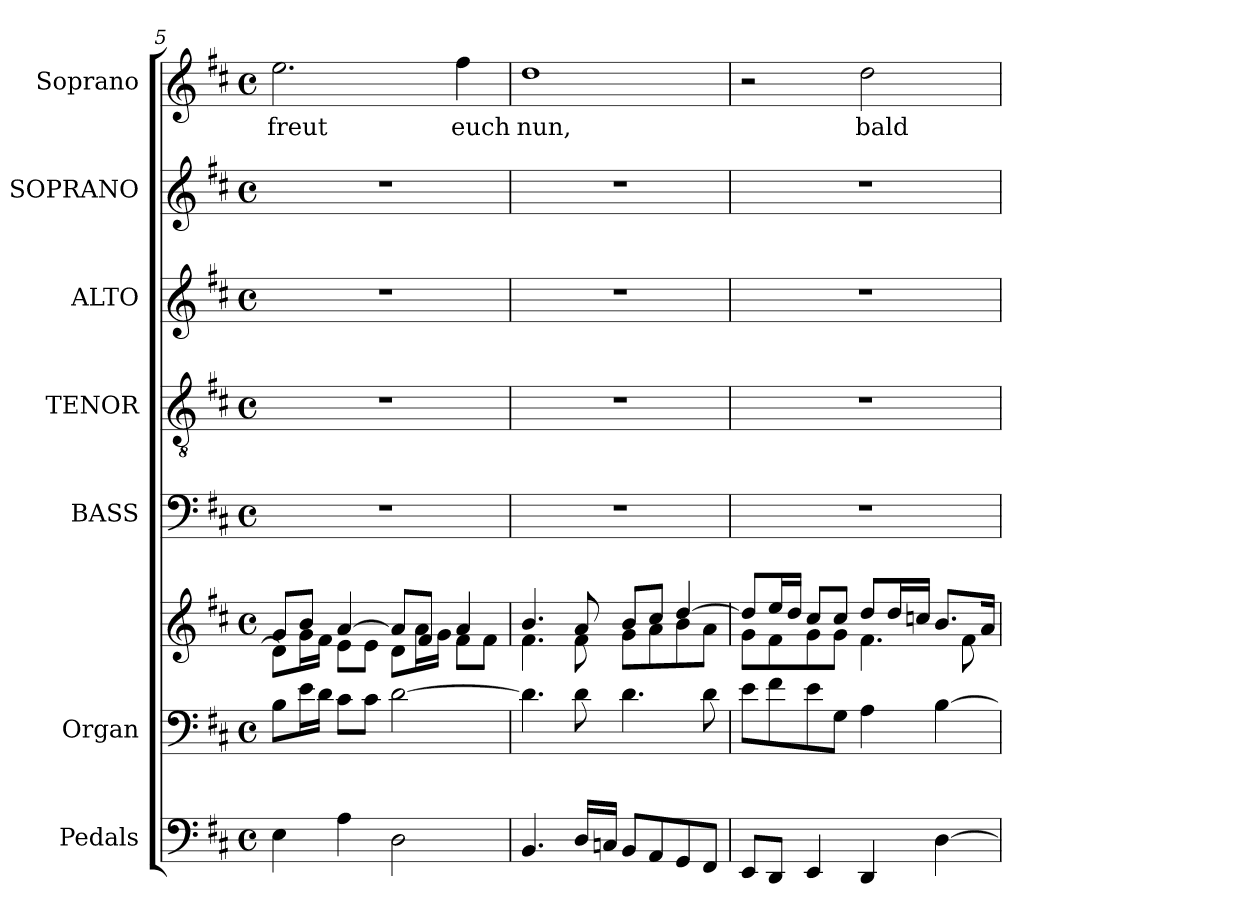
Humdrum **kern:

**kern	**kern	**kern	**kern	**kern	**kern	**kern	**kern	**text
*part7	*part6	*part6	*part5	*part4	*part3	*part2	*part1	*part1
*staff8	*staff7	*staff6	*staff5	*staff4	*staff3	*staff2	*staff1	*staff1
*I"Pedals	*I"Organ	*	*I"BASS	*I"TENOR	*I"ALTO	*I"SOPRANO	*I"Soprano	*
*I'Ped.	*I'Org.	*	*I'B.	*I'T.	*I'A.	*I'S.	*I'S.	*
*clefF4	*clefF4	*clefG2	*clefF4	*clefGv2	*clefG2	*clefG2	*clefG2	*
*	*	*	*	*ITrd7c12	*	*	*	*
*k[f#c#]	*k[f#c#]	*k[f#c#]	*k[f#c#]	*k[f#c#]	*k[f#c#]	*k[f#c#]	*k[f#c#]	*
*D:	*D:	*D:	*D:	*D:	*D:	*D:	*D:	*
*M4/4	*M4/4	*M4/4	*M4/4	*M4/4	*M4/4	*M4/4	*M4/4	*
*met(c)	*met(c)	*met(c)	*met(c)	*met(c)	*met(c)	*met(c)	*met(c)	*
=5	=5	=5	=5	=5	=5	=5	=5	=5
*	*	*^	*	*	*	*	*	*
!	!	!	!	!	!	!	!	!	!LO:LY:b:color=#000000
4Ei\	8Bi\L	8gi/L	8di\L]	1r	1r	1r	1r	2.eei\	freut
.	16ei\L	8bi/J	16gi\L	.	.	.	.	.	.
.	16di\JJ	.	16f#i\JJ	.	.	.	.	.	.
4Ai\	8c#i\L	[4ai/	8ei\L	.	.	.	.	.	.
.	8c#i\J	.	8ei\J	.	.	.	.	.	.
2Di\	[2di\	8ai/L]	8di\L	.	.	.	.	.	.
.	.	8f#i/J	16ai\L	.	.	.	.	.	.
.	.	.	16gi\JJ	.	.	.	.	.	.
!	!	!	!	!	!	!	!	!	!LO:LY:b:color=#000000
.	.	4ai/	8f#i\L	.	.	.	.	4ff#i\	euch
.	.	.	8f#i\J	.	.	.	.	.	.
!!LO:LB:g=z
=6	=6	=6	=6	=6	=6	=6	=6	=6	=6
!	!	!	!	!	!	!	!	!	!LO:LY:b:color=#000000
4.BBi/	4.di\]	4.bi/	4.f#i\	1r	1r	1r	1r	1ddi	nun,
16Di/LL	8di\	8ai/	8f#i\	.	.	.	.	.	.
16Cni/JJ	.	.	.	.	.	.	.	.	.
8BBi/L	4.di\	8bi/L	8gi\L	.	.	.	.	.	.
8AAi/	.	8cc#i/J	8ai\	.	.	.	.	.	.
8GGi/	.	[4ddi/	8bi\	.	.	.	.	.	.
8FF#i/J	8di\	.	8ai\J	.	.	.	.	.	.
=7	=7	=7	=7	=7	=7	=7	=7	=7	=7
8EEi/L	8ei\L	8ddi/L]	8gi\L	1r	1r	1r	1r	2r	.
8DDi/J	8f#i\	16eei/L	8f#i\	.	.	.	.	.	.
.	.	16ddi/JJ	.	.	.	.	.	.	.
4EEi/	8ei\	8cc#i/L	8gi\	.	.	.	.	.	.
.	8Gi\J	8cc#i/J	8gi\J	.	.	.	.	.	.
!	!	!	!	!	!	!	!	!	!LO:LY:b:color=#000000
4DDi/	4Ai\	8ddi/L	4.f#i\	.	.	.	.	2ddi\	bald
.	.	16ddi/L	.	.	.	.	.	.	.
.	.	16ccni/JJ	.	.	.	.	.	.	.
[4Di\	[4Bi\	8.bi/L	.	.	.	.	.	.	.
.	.	.	8f#i\	.	.	.	.	.	.
.	.	16ai/Jk	.	.	.	.	.	.	.
*	*	*v	*v	*	*	*	*	*	*
=	=	=	=	=	=	=	=	=
*-	*-	*-	*-	*-	*-	*-	*-	*-
